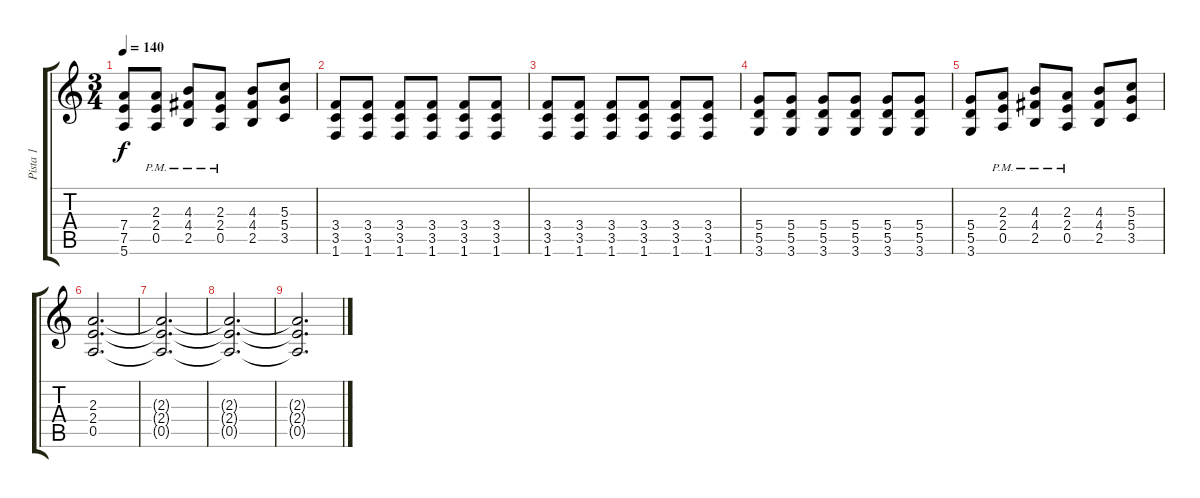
\track ("Pista 1" "Pista 1") {instrument distortionguitar}
\staff {score tabs}
\tuning (E4 B3 G3 D3 A2 E2) {hide}
\ts (3 4)
\tempo 140
\clef g2
\ks c
(7.4 7.5 5.6).8{dy f} (2.3{pm} 2.4{pm} 0.5{pm}).8 (4.3{pm} 4.4{pm} 2.5{pm}).8 (2.3{pm} 2.4{pm} 0.5{pm}).8 (4.3 4.4 2.5).8 (5.3 5.4 3.5).8 |
(3.4 3.5 1.6).8 (3.4 3.5 1.6).8 (3.4 3.5 1.6).8 (3.4 3.5 1.6).8 (3.4 3.5 1.6).8 (3.4 3.5 1.6).8 |
(3.4 3.5 1.6).8 (3.4 3.5 1.6).8 (3.4 3.5 1.6).8 (3.4 3.5 1.6).8 (3.4 3.5 1.6).8 (3.4 3.5 1.6).8 |
(5.4 5.5 3.6).8 (5.4 5.5 3.6).8 (5.4 5.5 3.6).8 (5.4 5.5 3.6).8 (5.4 5.5 3.6).8 (5.4 5.5 3.6).8 |
(5.4 5.5 3.6).8 (2.3{pm} 2.4{pm} 0.5{pm}).8 (4.3{pm} 4.4{pm} 2.5{pm}).8 (2.3{pm} 2.4{pm} 0.5{pm}).8 (4.3 4.4 2.5).8 (5.3 5.4 3.5).8 |
(2.3 2.4 0.5).2{d} |
(2.3{t} 2.4{t} 0.5{t}).2{d} |
(2.3{t} 2.4{t} 0.5{t}).2{d} |
(2.3{t} 2.4{t} 0.5{t}).2{d}
